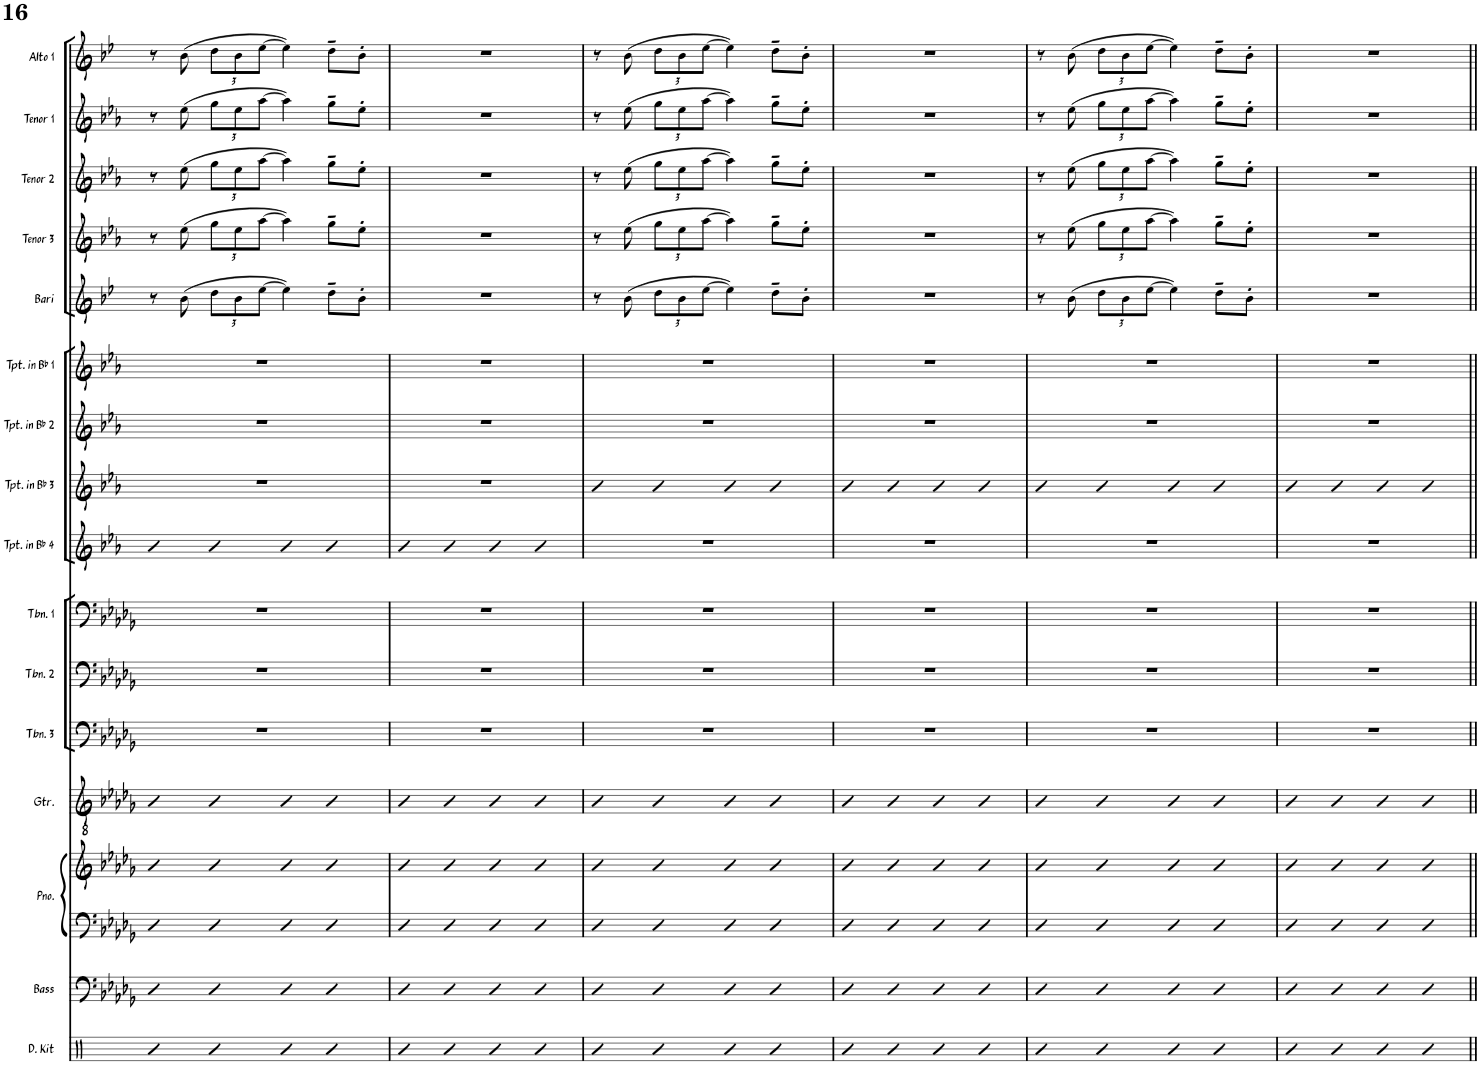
**kern	**kern	**kern	**kern	**kern	**kern	**kern	**kern	**kern	**kern	**kern	**kern	**kern	**kern	**kern	**kern	**kern
*part16	*part15	*part14	*part14	*part13	*part12	*part11	*part10	*part9	*part8	*part7	*part6	*part5	*part4	*part3	*part2	*part1
*staff17	*staff16	*staff15	*staff14	*staff13	*staff12	*staff11	*staff10	*staff9	*staff8	*staff7	*staff6	*staff5	*staff4	*staff3	*staff2	*staff1
*I"Drum Kit	*I"Acoustic Bass	*I"Piano	*	*I"Guitar	*I"Trombone 3	*I"Trombone 2	*I"Trombone 1	*I"Trumpet in Bb 4	*I"Trumpet in Bb 3	*I"Trumpet in Bb 2	*I"Trumpet in Bb 1	*I"Bari Sax	*I"Tenor Sax 3	*I"Tenor Sax 2	*I"Tenor Sax 1	*I"Alto Sax 1
*I'D. Kit	*I'Bass	*I'Pno.	*	*I'Gtr.	*I'Tbn. 3	*I'Tbn. 2	*I'Tbn. 1	*I'Tpt. in Bb 4	*I'Tpt. in Bb 3	*I'Tpt. in Bb 2	*I'Tpt. in Bb 1	*I'Bari	*I'Tenor 3	*I'Tenor 2	*I'Tenor 1	*I'Alto 1
!!LO:PB:g=z
*clefX	*clefF4	*clefF4	*clefG2	*clefGv2	*clefF4	*clefF4	*clefF4	*clefG2	*clefG2	*clefG2	*clefG2	*clefG2	*clefG2	*clefG2	*clefG2	*clefG2
*	*Trd7c12	*	*	*	*	*	*	*Trd1c2	*Trd1c2	*Trd1c2	*Trd1c2	*Trd12c21	*Trd8c14	*Trd8c14	*Trd8c14	*Trd5c9
*k[]	*k[b-e-a-d-g-]	*k[b-e-a-d-g-]	*k[b-e-a-d-g-]	*k[b-e-a-d-g-]	*k[b-e-a-d-g-]	*k[b-e-a-d-g-]	*k[b-e-a-d-g-]	*k[b-e-a-]	*k[b-e-a-]	*k[b-e-a-]	*k[b-e-a-]	*k[b-e-]	*k[b-e-a-]	*k[b-e-a-]	*k[b-e-a-]	*k[b-e-]
*M4/4	*M4/4	*M4/4	*M4/4	*M4/4	*M4/4	*M4/4	*M4/4	*M4/4	*M4/4	*M4/4	*M4/4	*M4/4	*M4/4	*M4/4	*M4/4	*M4/4
=94	=94	=94	=94	=94	=94	=94	=94	=94	=94	=94	=94	=94	=94	=94	=94	=94
4R	4D-	4D-	4b-	4B-	1r	1r	1r	4b-	1r	1r	1r	8r	8r	8r	8r	8r
.	.	.	.	.	.	.	.	.	.	.	.	(8b-\	(8ee-\	(8ee-\	(8ee-\	(8b-\
*	*	*	*	*	*	*	*	*	*	*	*	*Xbrackettup	*Xbrackettup	*Xbrackettup	*Xbrackettup	*Xbrackettup
4R	4D-	4D-	4b-	4B-	.	.	.	4b-	.	.	.	12dd\L	12gg\L	12gg\L	12gg\L	12dd\L
.	.	.	.	.	.	.	.	.	.	.	.	12b-\	12ee-\	12ee-\	12ee-\	12b-\
.	.	.	.	.	.	.	.	.	.	.	.	[12ee-\J	[12aa-\J	[12aa-\J	[12aa-\J	[12ee-\J
4R	4D-	4D-	4b-	4B-	.	.	.	4b-	.	.	.	4ee-\])	4aa-\])	4aa-\])	4aa-\])	4ee-\])
4R	4D-	4D-	4b-	4B-	.	.	.	4b-	.	.	.	8dd~\L	8gg~\L	8gg~\L	8gg~\L	8dd~\L
.	.	.	.	.	.	.	.	.	.	.	.	8b-'\J	8ee-'\J	8ee-'\J	8ee-'\J	8b-'\J
=95	=95	=95	=95	=95	=95	=95	=95	=95	=95	=95	=95	=95	=95	=95	=95	=95
4R	4D-	4D-	4b-	4B-	1r	1r	1r	4b-	1r	1r	1r	1r	1r	1r	1r	1r
4R	4D-	4D-	4b-	4B-	.	.	.	4b-	.	.	.	.	.	.	.	.
4R	4D-	4D-	4b-	4B-	.	.	.	4b-	.	.	.	.	.	.	.	.
4R	4D-	4D-	4b-	4B-	.	.	.	4b-	.	.	.	.	.	.	.	.
=96	=96	=96	=96	=96	=96	=96	=96	=96	=96	=96	=96	=96	=96	=96	=96	=96
4R	4D-	4D-	4b-	4B-	1r	1r	1r	1r	4b-	1r	1r	8r	8r	8r	8r	8r
.	.	.	.	.	.	.	.	.	.	.	.	(8b-\	(8ee-\	(8ee-\	(8ee-\	(8b-\
4R	4D-	4D-	4b-	4B-	.	.	.	.	4b-	.	.	12dd\L	12gg\L	12gg\L	12gg\L	12dd\L
.	.	.	.	.	.	.	.	.	.	.	.	12b-\	12ee-\	12ee-\	12ee-\	12b-\
.	.	.	.	.	.	.	.	.	.	.	.	[12ee-\J	[12aa-\J	[12aa-\J	[12aa-\J	[12ee-\J
4R	4D-	4D-	4b-	4B-	.	.	.	.	4b-	.	.	4ee-\])	4aa-\])	4aa-\])	4aa-\])	4ee-\])
4R	4D-	4D-	4b-	4B-	.	.	.	.	4b-	.	.	8dd~\L	8gg~\L	8gg~\L	8gg~\L	8dd~\L
.	.	.	.	.	.	.	.	.	.	.	.	8b-'\J	8ee-'\J	8ee-'\J	8ee-'\J	8b-'\J
=97	=97	=97	=97	=97	=97	=97	=97	=97	=97	=97	=97	=97	=97	=97	=97	=97
4R	4D-	4D-	4b-	4B-	1r	1r	1r	1r	4b-	1r	1r	1r	1r	1r	1r	1r
4R	4D-	4D-	4b-	4B-	.	.	.	.	4b-	.	.	.	.	.	.	.
4R	4D-	4D-	4b-	4B-	.	.	.	.	4b-	.	.	.	.	.	.	.
4R	4D-	4D-	4b-	4B-	.	.	.	.	4b-	.	.	.	.	.	.	.
=98	=98	=98	=98	=98	=98	=98	=98	=98	=98	=98	=98	=98	=98	=98	=98	=98
4R	4D-	4D-	4b-	4B-	1r	1r	1r	1r	4b-	1r	1r	8r	8r	8r	8r	8r
.	.	.	.	.	.	.	.	.	.	.	.	(8b-\	(8ee-\	(8ee-\	(8ee-\	(8b-\
4R	4D-	4D-	4b-	4B-	.	.	.	.	4b-	.	.	12dd\L	12gg\L	12gg\L	12gg\L	12dd\L
.	.	.	.	.	.	.	.	.	.	.	.	12b-\	12ee-\	12ee-\	12ee-\	12b-\
.	.	.	.	.	.	.	.	.	.	.	.	[12ee-\J	[12aa-\J	[12aa-\J	[12aa-\J	[12ee-\J
4R	4D-	4D-	4b-	4B-	.	.	.	.	4b-	.	.	4ee-\])	4aa-\])	4aa-\])	4aa-\])	4ee-\])
4R	4D-	4D-	4b-	4B-	.	.	.	.	4b-	.	.	8dd~\L	8gg~\L	8gg~\L	8gg~\L	8dd~\L
.	.	.	.	.	.	.	.	.	.	.	.	8b-'\J	8ee-'\J	8ee-'\J	8ee-'\J	8b-'\J
=99	=99	=99	=99	=99	=99	=99	=99	=99	=99	=99	=99	=99	=99	=99	=99	=99
4R	4D-	4D-	4b-	4B-	1r	1r	1r	1r	4b-	1r	1r	1r	1r	1r	1r	1r
4R	4D-	4D-	4b-	4B-	.	.	.	.	4b-	.	.	.	.	.	.	.
4R	4D-	4D-	4b-	4B-	.	.	.	.	4b-	.	.	.	.	.	.	.
4R	4D-	4D-	4b-	4B-	.	.	.	.	4b-	.	.	.	.	.	.	.
=||	=||	=||	=||	=||	=||	=||	=||	=||	=||	=||	=||	=||	=||	=||	=||	=||
*-	*-	*-	*-	*-	*-	*-	*-	*-	*-	*-	*-	*-	*-	*-	*-	*-
